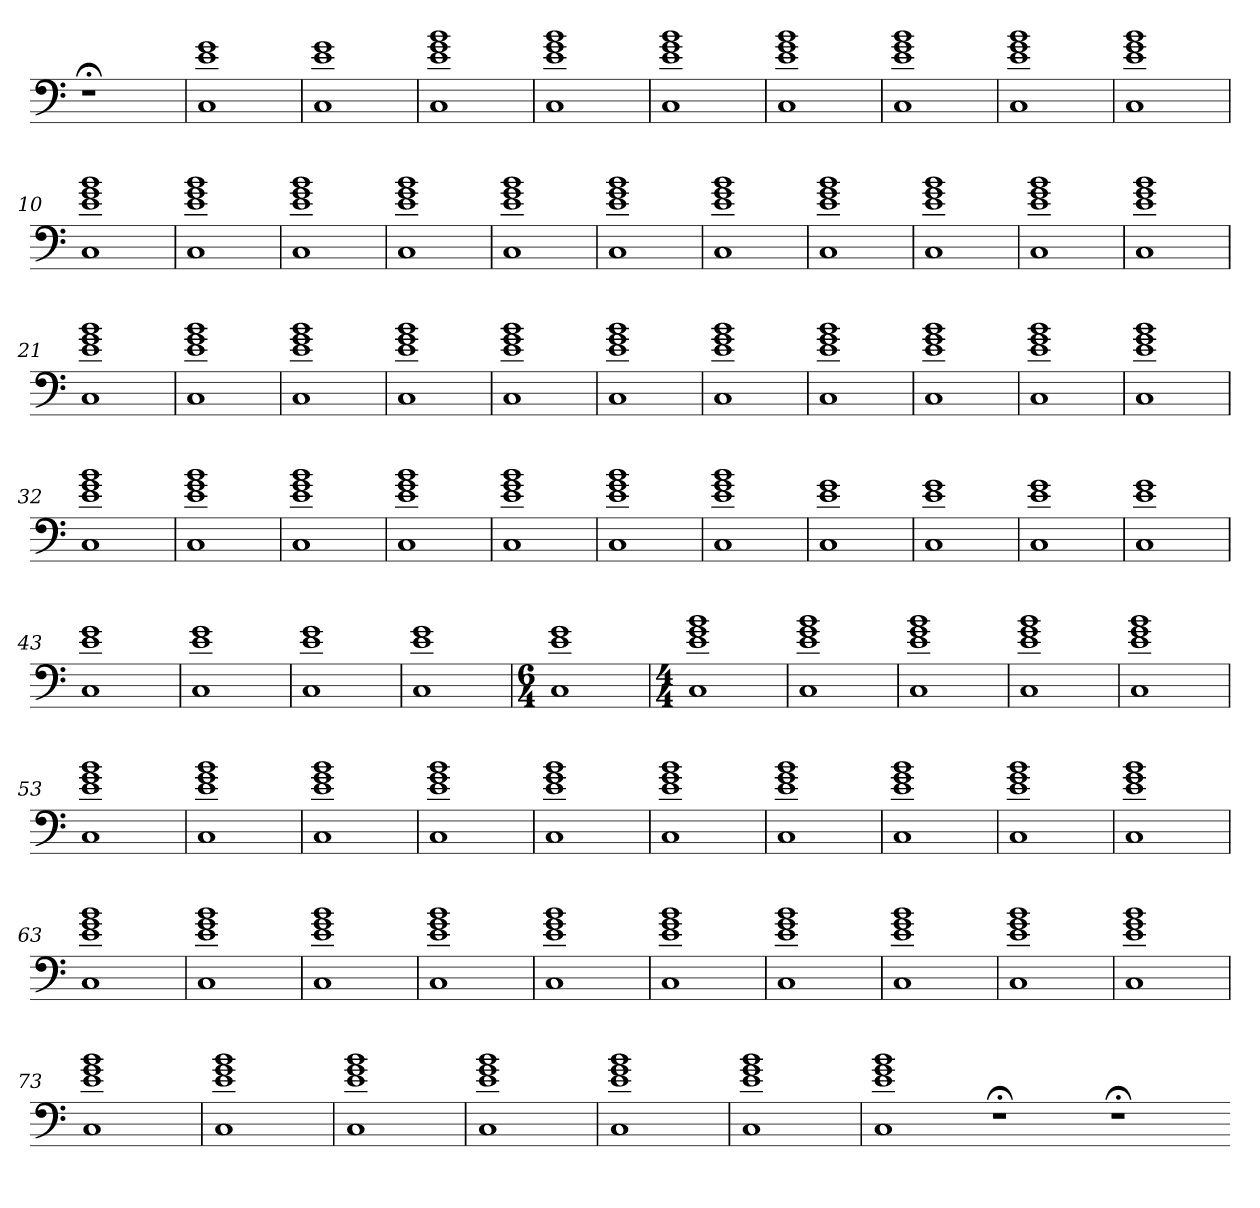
**kern
*part1
*staff1
=
1r;<
=1
1C 1e 1g
=2
1C 1e 1g
=3
1C 1e 1g 1b
=4
1C 1e 1g 1b
=5
1C 1e 1g 1b
=6
1C 1e 1g 1b
=7
1C 1e 1g 1b
=8
1C 1e 1g 1b
=9
1C 1e 1g 1b
=10
1C 1e 1g 1b
=11
1C 1e 1g 1b
=12
1C 1e 1g 1b
=13
1C 1e 1g 1b
=14
1C 1e 1g 1b
=15
1C 1e 1g 1b
=16
1C 1e 1g 1b
=17
1C 1e 1g 1b
=18
1C 1e 1g 1b
=19
1C 1e 1g 1b
=20
1C 1e 1g 1b
=21
1C 1e 1g 1b
=22
1C 1e 1g 1b
=23
1C 1e 1g 1b
=24
1C 1e 1g 1b
=25
1C 1e 1g 1b
=26
1C 1e 1g 1b
=27
1C 1e 1g 1b
=28
1C 1e 1g 1b
=29
1C 1e 1g 1b
=30
1C 1e 1g 1b
=31
1C 1e 1g 1b
=32
1C 1e 1g 1b
=33
1C 1e 1g 1b
=34
1C 1e 1g 1b
=35
1C 1e 1g 1b
=36
1C 1e 1g 1b
=37
1C 1e 1g 1b
=38
1C 1e 1g 1b
=39
1C 1e 1g
=40
1C 1e 1g
=41
1C 1e 1g
=42
1C 1e 1g
=43
1C 1e 1g
=44
1C 1e 1g
=45
1C 1e 1g
=46
1C 1e 1g
=47
*M6/4
1C 1e 1g
=48
*M4/4
1C 1e 1g 1b
=49
1C 1e 1g 1b
=50
1C 1e 1g 1b
=51
1C 1e 1g 1b
=52
1C 1e 1g 1b
=53
1C 1e 1g 1b
=54
1C 1e 1g 1b
=55
1C 1e 1g 1b
=56
1C 1e 1g 1b
=57
1C 1e 1g 1b
=58
1C 1e 1g 1b
=59
1C 1e 1g 1b
=60
1C 1e 1g 1b
=61
1C 1e 1g 1b
=62
1C 1e 1g 1b
=63
1C 1e 1g 1b
=64
1C 1e 1g 1b
=65
1C 1e 1g 1b
=66
1C 1e 1g 1b
=67
1C 1e 1g 1b
=68
1C 1e 1g 1b
=69
1C 1e 1g 1b
=70
1C 1e 1g 1b
=71
1C 1e 1g 1b
=72
1C 1e 1g 1b
=73
1C 1e 1g 1b
=74
1C 1e 1g 1b
=75
1C 1e 1g 1b
=76
1C 1e 1g 1b
=77
1C 1e 1g 1b
=78
1C 1e 1g 1b
=79
1C 1e 1g 1b
1r;<
1r;<
=-
*-
